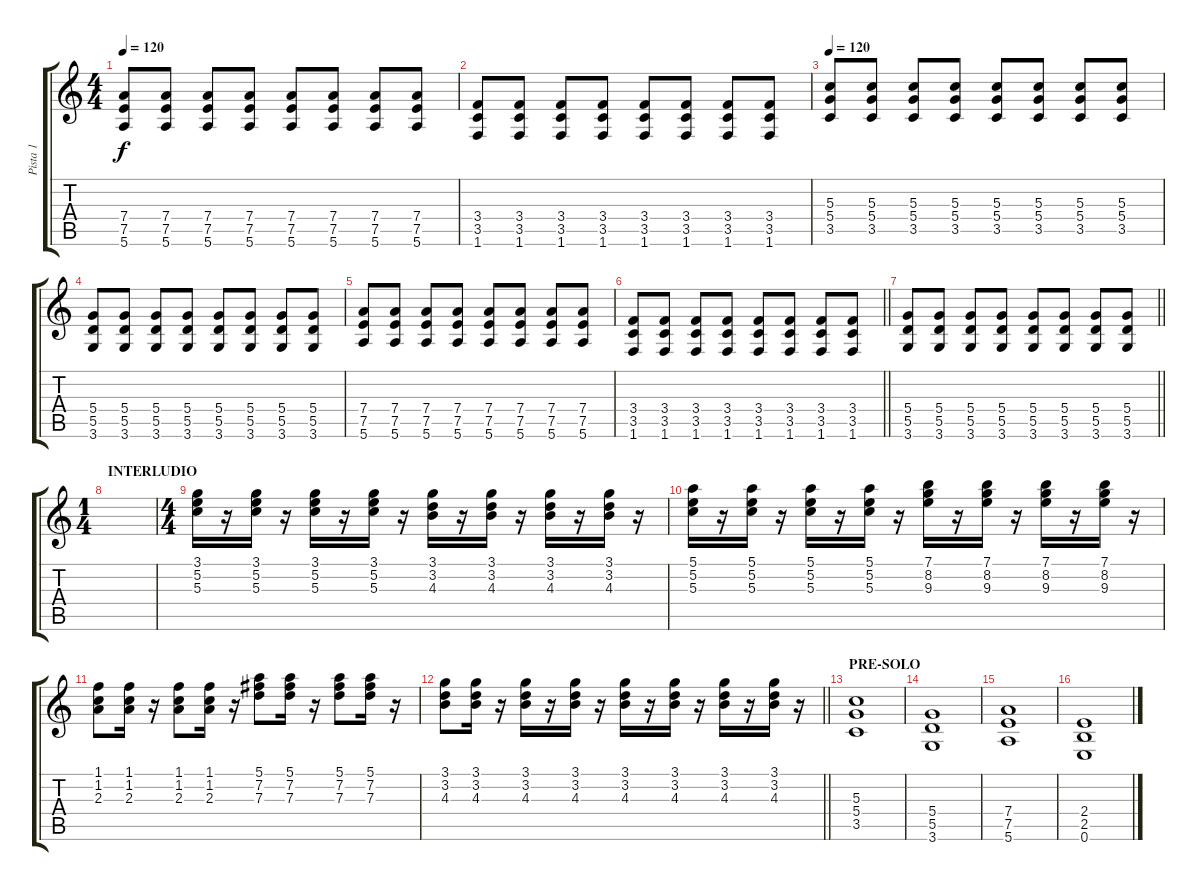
\track ("Pista 1" "Pista 1") {instrument overdrivenguitar}
\staff {score tabs}
\tuning (E4 B3 G3 D3 A2 E2) {hide}
\ts (4 4)
\tempo 120
\clef g2
\ks c
(7.4 7.5 5.6).8{dy f} (7.4 7.5 5.6).8 (7.4 7.5 5.6).8 (7.4 7.5 5.6).8 (7.4 7.5 5.6).8 (7.4 7.5 5.6).8 (7.4 7.5 5.6).8 (7.4 7.5 5.6).8 |
(3.4 3.5 1.6).8 (3.4 3.5 1.6).8 (3.4 3.5 1.6).8 (3.4 3.5 1.6).8 (3.4 3.5 1.6).8 (3.4 3.5 1.6).8 (3.4 3.5 1.6).8 (3.4 3.5 1.6).8 |
\tempo 120
(5.3 5.4 3.5).8{instrument overdrivenguitar} (5.3 5.4 3.5).8 (5.3 5.4 3.5).8 (5.3 5.4 3.5).8 (5.3 5.4 3.5).8 (5.3 5.4 3.5).8 (5.3 5.4 3.5).8 (5.3 5.4 3.5).8 |
(5.4 5.5 3.6).8 (5.4 5.5 3.6).8 (5.4 5.5 3.6).8 (5.4 5.5 3.6).8 (5.4 5.5 3.6).8 (5.4 5.5 3.6).8 (5.4 5.5 3.6).8 (5.4 5.5 3.6).8 |
(7.4 7.5 5.6).8 (7.4 7.5 5.6).8 (7.4 7.5 5.6).8 (7.4 7.5 5.6).8 (7.4 7.5 5.6).8 (7.4 7.5 5.6).8 (7.4 7.5 5.6).8 (7.4 7.5 5.6).8 |
\barLineRight lightlight
(3.4 3.5 1.6).8 (3.4 3.5 1.6).8 (3.4 3.5 1.6).8 (3.4 3.5 1.6).8 (3.4 3.5 1.6).8 (3.4 3.5 1.6).8 (3.4 3.5 1.6).8 (3.4 3.5 1.6).8 |
\barLineRight lightlight
(5.4 5.5 3.6).8 (5.4 5.5 3.6).8 (5.4 5.5 3.6).8 (5.4 5.5 3.6).8 (5.4 5.5 3.6).8 (5.4 5.5 3.6).8 (5.4 5.5 3.6).8 (5.4 5.5 3.6).8 |
\ts (1 4)
\section ("" "INTERLUDIO")
|
\ts (4 4)
(3.1 5.2 5.3).16{instrument electricguitarclean} r.16 (3.1 5.2 5.3).16 r.16 (3.1 5.2 5.3).16 r.16 (3.1 5.2 5.3).16 r.16 (3.1 3.2 4.3).16 r.16 (3.1 3.2 4.3).16 r.16 (3.1 3.2 4.3).16 r.16 (3.1 3.2 4.3).16 r.16 |
(5.1 5.2 5.3).16 r.16 (5.1 5.2 5.3).16 r.16 (5.1 5.2 5.3).16 r.16 (5.1 5.2 5.3).16 r.16 (7.1 8.2 9.3).16 r.16 (7.1 8.2 9.3).16 r.16 (7.1 8.2 9.3).16 r.16 (7.1 8.2 9.3).16 r.16 |
(1.1 1.2 2.3).8 (1.1 1.2 2.3).16 r.16 (1.1 1.2 2.3).8 (1.1 1.2 2.3).16 r.16 (5.1 7.2 7.3).8 (5.1 7.2 7.3).16 r.16 (5.1 7.2 7.3).8 (5.1 7.2 7.3).16 r.16 |
\barLineRight lightlight
(3.1 3.2 4.3).8 (3.1 3.2 4.3).16 r.16 (3.1 3.2 4.3).16 r.16 (3.1 3.2 4.3).16 r.16 (3.1 3.2 4.3).16 r.16 (3.1 3.2 4.3).16 r.16 (3.1 3.2 4.3).16 r.16 (3.1 3.2 4.3).16 r.16 |
\section ("" "PRE-SOLO")
(5.3 5.4 3.5).1{instrument overdrivenguitar} |
(5.4 5.5 3.6).1 |
(7.4 7.5 5.6).1 |
(2.4 2.5 0.6).1
